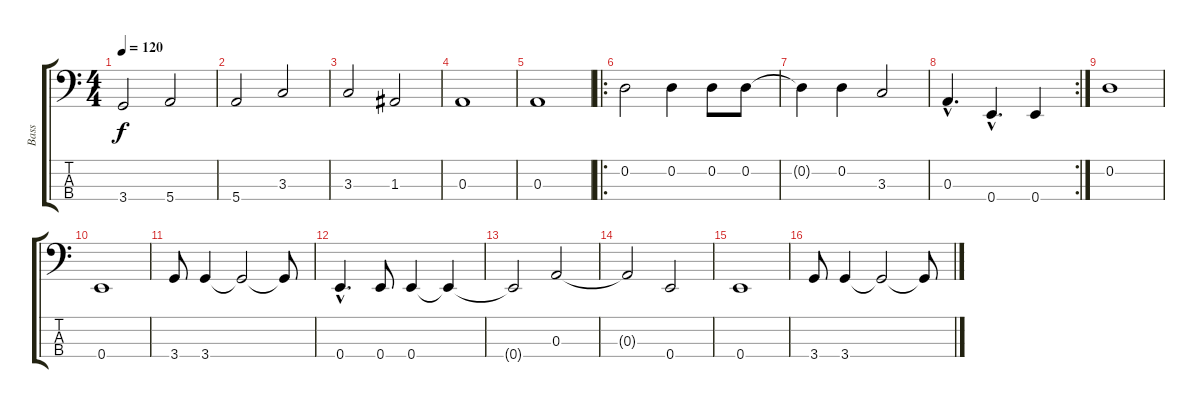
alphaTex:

\track ("Bass" "Bass") {instrument electricbassfinger}
\staff {score tabs}
\tuning (G2 D2 A1 E1) {hide}
\ts (4 4)
\tempo 120
\clef f4
\ks c
3.4.2{dy f} 5.4.2 |
5.4.2 3.3.2 |
3.3.2 1.3.2 |
0.3.1 |
0.3.1 |
\ro
0.2.2 0.2.4 0.2.8 0.2.8 |
0.2{t}.4 0.2.4 3.3.2 |
\rc 2
0.3{hac}.4{d} 0.4{hac}.4{d} 0.4.4 |
0.2.1 |
0.4.1 |
3.4.8 3.4.4 3.4{t}.2 3.4{t}.8 |
0.4{hac}.4{d} 0.4.8 0.4.4 0.4{t}.4 |
0.4{t}.2 0.3.2 |
0.3{t}.2 0.4.2 |
0.4.1 |
3.4.8 3.4.4 3.4{t}.2 3.4{t}.8
